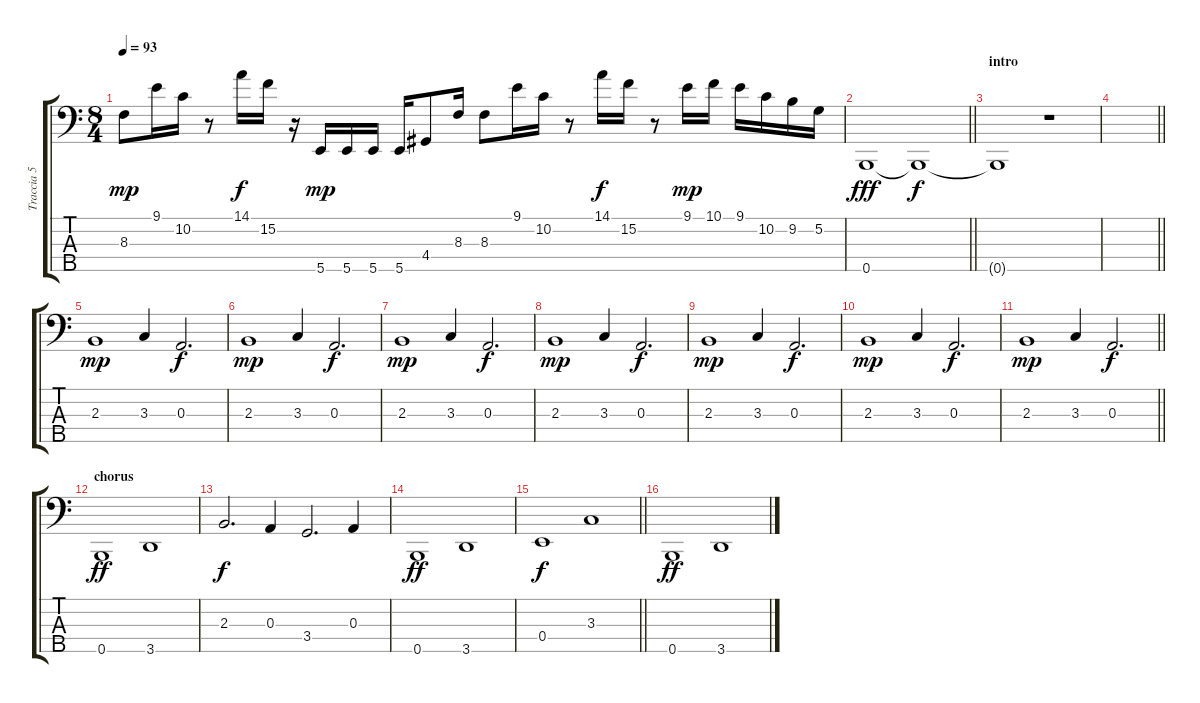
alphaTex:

\track ("Traccia 5" "Traccia 5") {instrument electricbassfinger}
\staff {score tabs}
\tuning (G2 D2 A1 E1 B0) {hide}
\ts (8 4)
\tempo 93
\clef f4
\ks c
8.3.8{dy mp} 9.1.16 10.2.16 r.8 14.1.16{dy f} 15.2.16 r.16 5.5.16{dy mp} 5.5.16 5.5.16 5.5.16 4.4.8 8.3.16 8.3.8 9.1.16 10.2.16 r.8 14.1.16{dy f} 15.2.16 r.8 9.1.16{dy mp} 10.1.16 9.1.16 10.2.16 9.2.16 5.2.16 |
\barLineRight lightlight
0.5.1{dy fff} 0.5{t}.1{dy f} |
\section ("" "intro")
0.5{t}.1 r.1 |
\barLineRight lightlight
|
2.3.1{dy mp} 3.3.4 0.3.2{d dy f} |
2.3.1{dy mp} 3.3.4 0.3.2{d dy f} |
2.3.1{dy mp} 3.3.4 0.3.2{d dy f} |
2.3.1{dy mp} 3.3.4 0.3.2{d dy f} |
2.3.1{dy mp} 3.3.4 0.3.2{d dy f} |
2.3.1{dy mp} 3.3.4 0.3.2{d dy f} |
\barLineRight lightlight
2.3.1{dy mp} 3.3.4 0.3.2{d dy f} |
\section ("" "chorus")
0.5.1{dy ff} 3.5.1 |
2.3.2{d dy f} 0.3.4 3.4.2{d} 0.3.4 |
0.5.1{dy ff} 3.5.1 |
\barLineRight lightlight
0.4.1{dy f} 3.3.1 |
0.5.1{dy ff} 3.5.1
